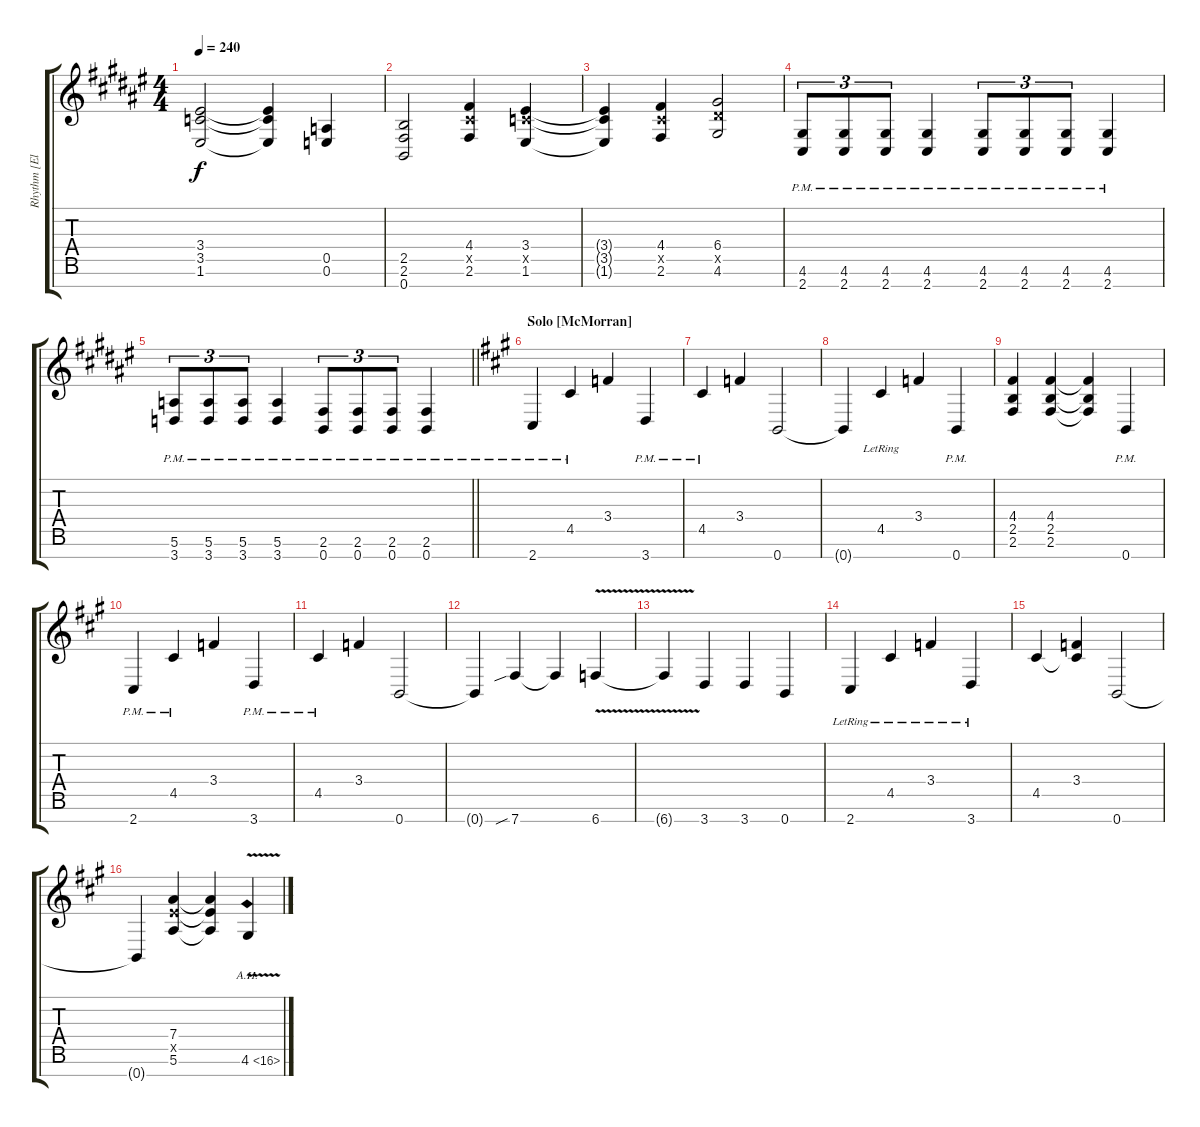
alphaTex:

\track ("Rhythm [Ellis]" "Rhythm [El") {instrument distortionguitar}
\staff {score tabs}
\tuning (E4 B3 G3 D3 A2 E2 B1) {hide}
\ts (4 4)
\tempo 240
\clef g2
\ks f#
(3.4{t} 3.5{t} 1.6{t}).2{dy f} (3.4{t} 3.5{t} 1.6{t}).4 (0.5 0.6).4 |
(2.5 2.6 0.7).2 (4.4 4.5{x} 2.6).4 (3.4 3.5{x} 1.6).4 |
(3.4{t} 3.5{t} 1.6{t}).4 (4.4 4.5{x} 2.6).4 (6.4 6.5{x} 4.6).2 |
(4.6{pm} 2.7{pm}).8{tu (3 2)} (4.6{pm} 2.7{pm}).8{tu (3 2)} (4.6{pm} 2.7{pm}).8{tu (3 2)} (4.6{pm} 2.7{pm}).4 (4.6{pm} 2.7{pm}).8{tu (3 2)} (4.6{pm} 2.7{pm}).8{tu (3 2)} (4.6{pm} 2.7{pm}).8{tu (3 2)} (4.6{pm} 2.7{pm}).4 |
\barLineRight lightlight
(5.6{pm} 3.7{pm}).8{tu (3 2)} (5.6{pm} 3.7{pm}).8{tu (3 2)} (5.6{pm} 3.7{pm}).8{tu (3 2)} (5.6{pm} 3.7{pm}).4 (2.6{pm} 0.7{pm}).8{tu (3 2)} (2.6{pm} 0.7{pm}).8{tu (3 2)} (2.6{pm} 0.7{pm}).8{tu (3 2)} (2.6{pm} 0.7{pm}).4 |
\section ("" "Solo [McMorran]")
\ks f#minor
2.7{pm}.4 4.5{pm}.4 3.4.4 3.7{pm}.4 |
4.5{pm}.4 3.4.4 0.7.2 |
0.7{t}.4 4.5{lr}.4 3.4.4 0.7{pm}.4 |
(4.4 2.5 2.6).4 (4.4 2.5 2.6).4 (4.4{t} 2.5{t} 2.6{t}).4 0.7{pm}.4 |
2.7{pm}.4 4.5{pm}.4 3.4.4 3.7{pm}.4 |
4.5{pm}.4 3.4.4 0.7.2 |
0.7{t}.4 7.7{sib}.4 7.7{t}.4 6.7{v}.4 |
6.7{v t}.4 3.7.4 3.7.4 0.7.4 |
2.7{lr}.4 4.5{lr}.4 3.4{lr}.4 3.7{lr}.4 |
4.5.4 (3.4 4.5{t}).4 0.7.2 |
0.7{t}.4 (7.4 7.5{x} 5.6).4 (7.4{t} 7.5{t} 5.6{t}).4 4.6{ah 12 v}.4
